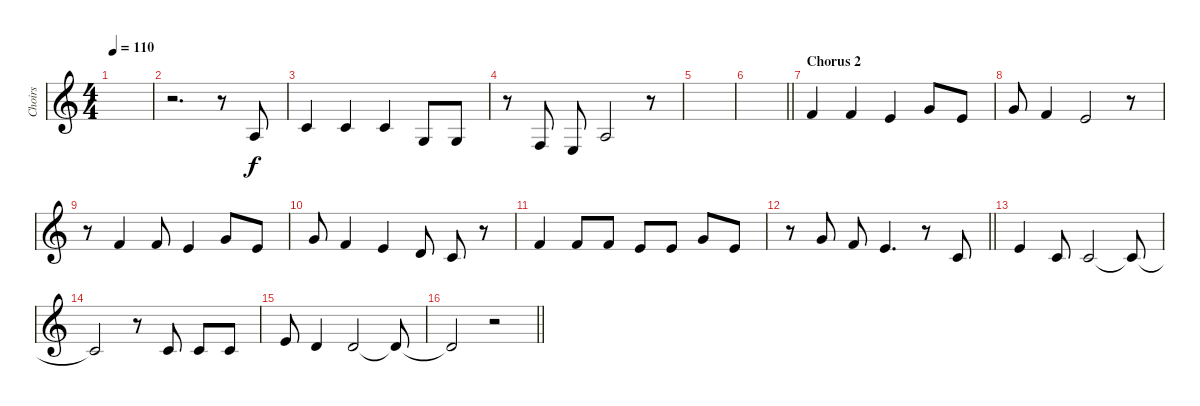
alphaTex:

\track ("Choirs" "Choirs") {instrument flute}
\staff {score}
\tuning (E4 B3 G3 D3 A2 E2) {hide}
\ts (4 4)
\tempo 110
\clef g2
\ks c
|
r.2{d} r.8 2.3.8 |
1.2.4 1.2.4 1.2.4 0.3.8 0.3.8 |
r.8 3.4.8 2.4.8 2.3.2 r.8 |
|
\barLineRight lightlight
|
\section ("" "Chorus 2")
1.1.4 1.1.4 0.1.4 3.1.8 0.1.8 |
3.1.8 1.1.4 0.1.2 r.8 |
r.8 1.1.4 1.1.8 0.1.4 3.1.8 0.1.8 |
3.1.8 1.1.4 0.1.4 3.2.8 1.2.8 r.8 |
1.1.4 1.1.8 1.1.8 0.1.8 0.1.8 3.1.8 0.1.8 |
\barLineRight lightlight
r.8 3.1.8 1.1.8 0.1.4{d} r.8 1.2.8 |
0.1.4 1.2.8 1.2.2 1.2{t}.8 |
1.2{t}.2 r.8 1.2.8 1.2.8 1.2.8 |
0.1.8 3.2.4 3.2.2 3.2{t}.8 |
\barLineRight lightlight
3.2{t}.2 r.2
